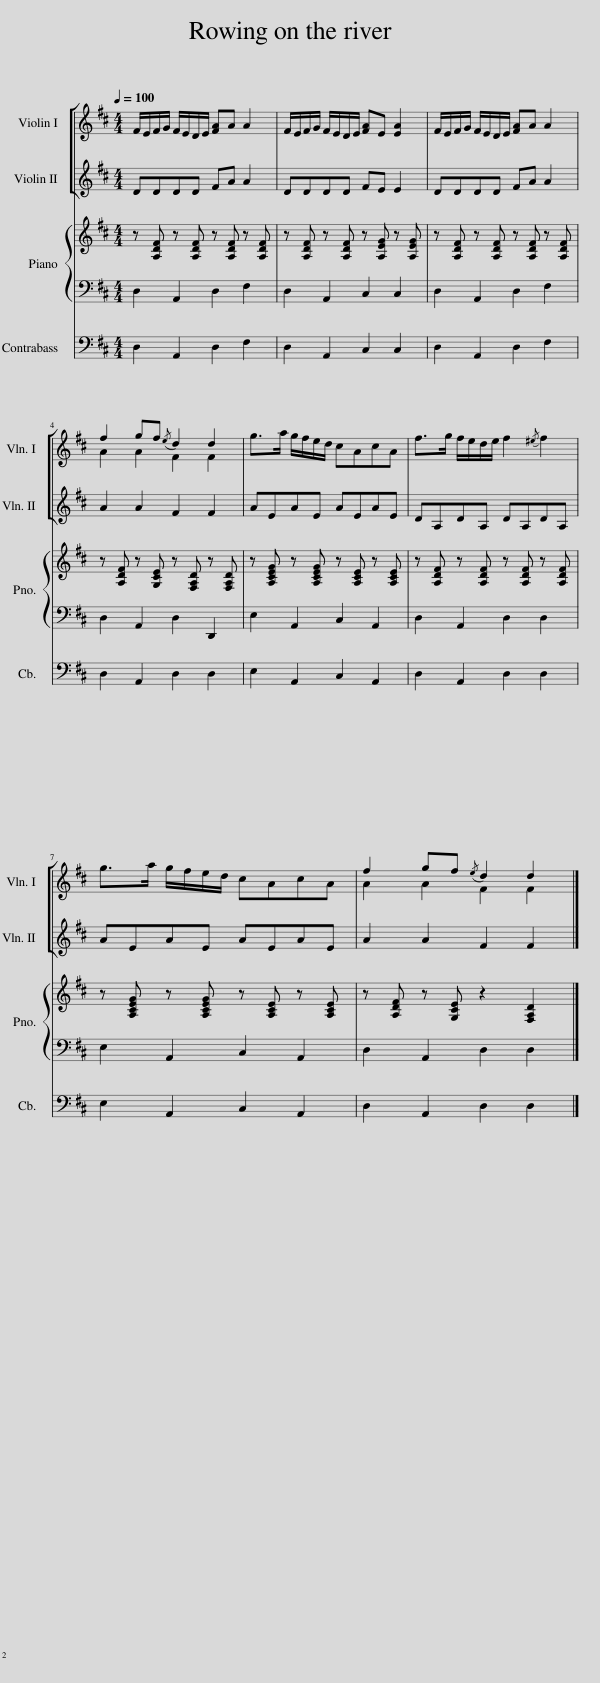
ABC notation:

X:1
%%score [ ( 1 2 ) 3 ] { 4 | 5 } 6
L:1/8
Q:1/4=100
M:4/4
I:linebreak $
K:D
V:1 treble
V:2 treble
V:3 treble
V:4 treble
V:5 bass
V:6 bass
V:1
 F/E/F/G/ F/E/D/E/ [FA]A A2 | F/E/F/G/ F/E/D/E/ [FA]E [EA]2 | F/E/F/G/ F/E/D/E/ [FA]A A2 |$ f2 gf{/e} d2 d2 | g>a g/f/e/d/ cAcA | %5
 f>g f/e/d/e/ f2{/^e} f2 |$ g>a g/f/e/d/ cAcA | f2 gf{/e} d2 d2 |] %8
V:2
 x8 | x8 | x8 |$ A2 A2 F2 F2 | x8 | %5
 x8 |$ x8 | A2 A2 F2 F2 |] %8
V:3
 DDDD FA A2 | DDDD FE E2 | DDDD FA A2 |$ A2 A2 F2 F2 | AEAE AEAE | %5
 DA,DA, DA,DA, |$ AEAE AEAE | A2 A2 F2 F2 |] %8
V:4
 z [A,DF] z [A,DF] z [A,DF] z [A,DF] | z [A,DF] z [A,DF] z [A,EG] z [A,EG] | z [A,DF] z [A,DF] z [A,DF] z [A,DF] |$ z [A,DF] z [G,CE] z [F,A,D] z [F,A,D] | z [A,CEG] z [A,CEG] z [A,CE] z [A,CE] | %5
 z [A,DF] z [A,DF] z [A,DF] z [A,DF] |$ z [A,CEG] z [A,CEG] z [A,CE] z [A,CE] | z [A,DF] z [G,CE] z2 [F,A,D]2 |] %8
V:5
 D,2 A,,2 D,2 F,2 | D,2 A,,2 C,2 C,2 | D,2 A,,2 D,2 F,2 |$ D,2 A,,2 D,2 D,,2 | E,2 A,,2 C,2 A,,2 | %5
 D,2 A,,2 D,2 D,2 |$ E,2 A,,2 C,2 A,,2 | D,2 A,,2 D,2 D,2 |] %8
V:6
 D,2 A,,2 D,2 F,2 | D,2 A,,2 C,2 C,2 | D,2 A,,2 D,2 F,2 |$ D,2 A,,2 D,2 D,2 | E,2 A,,2 C,2 A,,2 | %5
 D,2 A,,2 D,2 D,2 |$ E,2 A,,2 C,2 A,,2 | D,2 A,,2 D,2 D,2 |] %8
